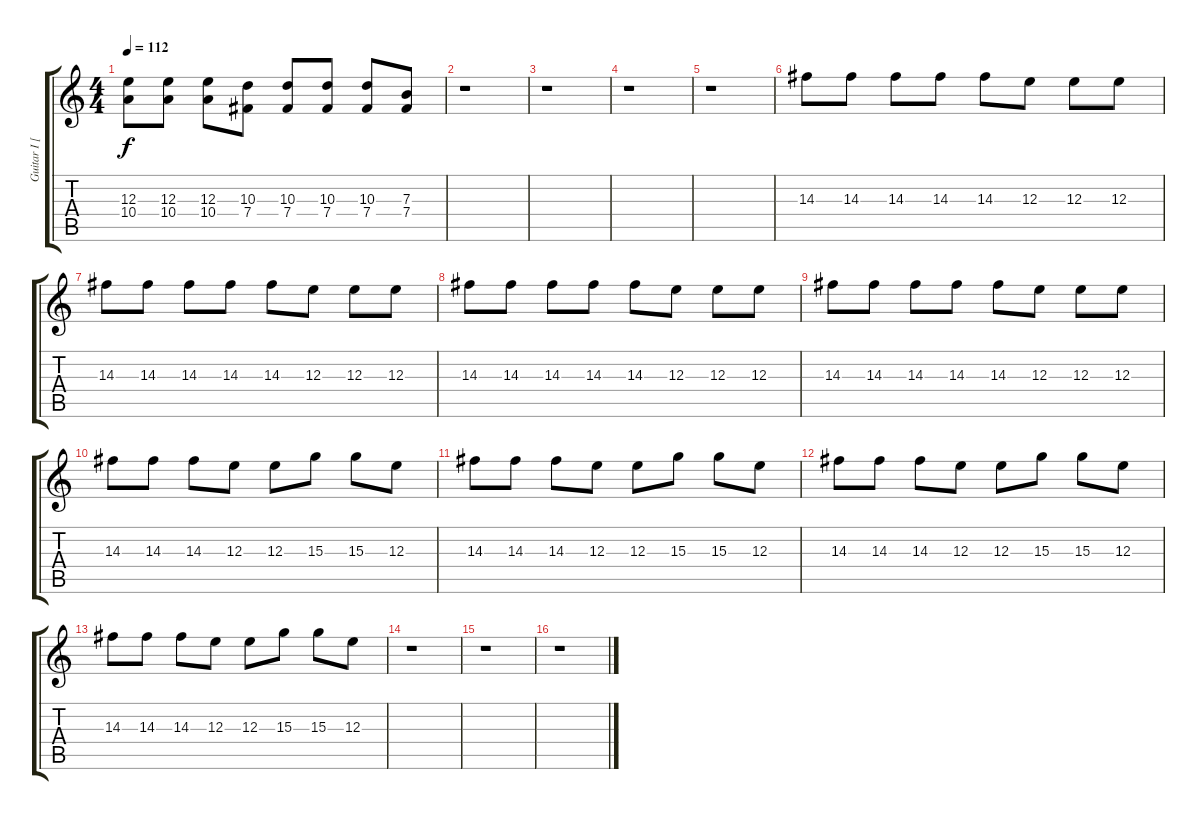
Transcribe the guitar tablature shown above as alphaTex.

\track ("Guitar I [Aaron Turner]" "Guitar I [") {instrument distortionguitar}
\staff {score tabs}
\tuning (Db4 Ab3 E3 B2 Gb2 B1) {hide}
\ts (4 4)
\tempo 112
\clef g2
\ks c
(12.3 10.4).8{dy f} (12.3 10.4).8 (12.3 10.4).8 (10.3 7.4).8 (10.3 7.4).8 (10.3 7.4).8 (10.3 7.4).8 (7.3 7.4).8 |
r.1 |
r.1 |
r.1 |
r.1 |
14.3.8{volume 10 instrument overdrivenguitar} 14.3.8 14.3.8 14.3.8 14.3.8 12.3.8 12.3.8 12.3.8 |
14.3.8 14.3.8 14.3.8 14.3.8 14.3.8 12.3.8 12.3.8 12.3.8 |
14.3.8 14.3.8 14.3.8 14.3.8 14.3.8 12.3.8 12.3.8 12.3.8 |
14.3.8 14.3.8 14.3.8 14.3.8 14.3.8 12.3.8 12.3.8 12.3.8 |
14.3.8{volume 16 instrument distortionguitar} 14.3.8 14.3.8 12.3.8 12.3.8 15.3.8 15.3.8 12.3.8 |
14.3.8 14.3.8 14.3.8 12.3.8 12.3.8 15.3.8 15.3.8 12.3.8 |
14.3.8 14.3.8 14.3.8 12.3.8 12.3.8 15.3.8 15.3.8 12.3.8 |
14.3.8 14.3.8 14.3.8 12.3.8 12.3.8 15.3.8 15.3.8 12.3.8 |
r.1 |
r.1 |
r.1
